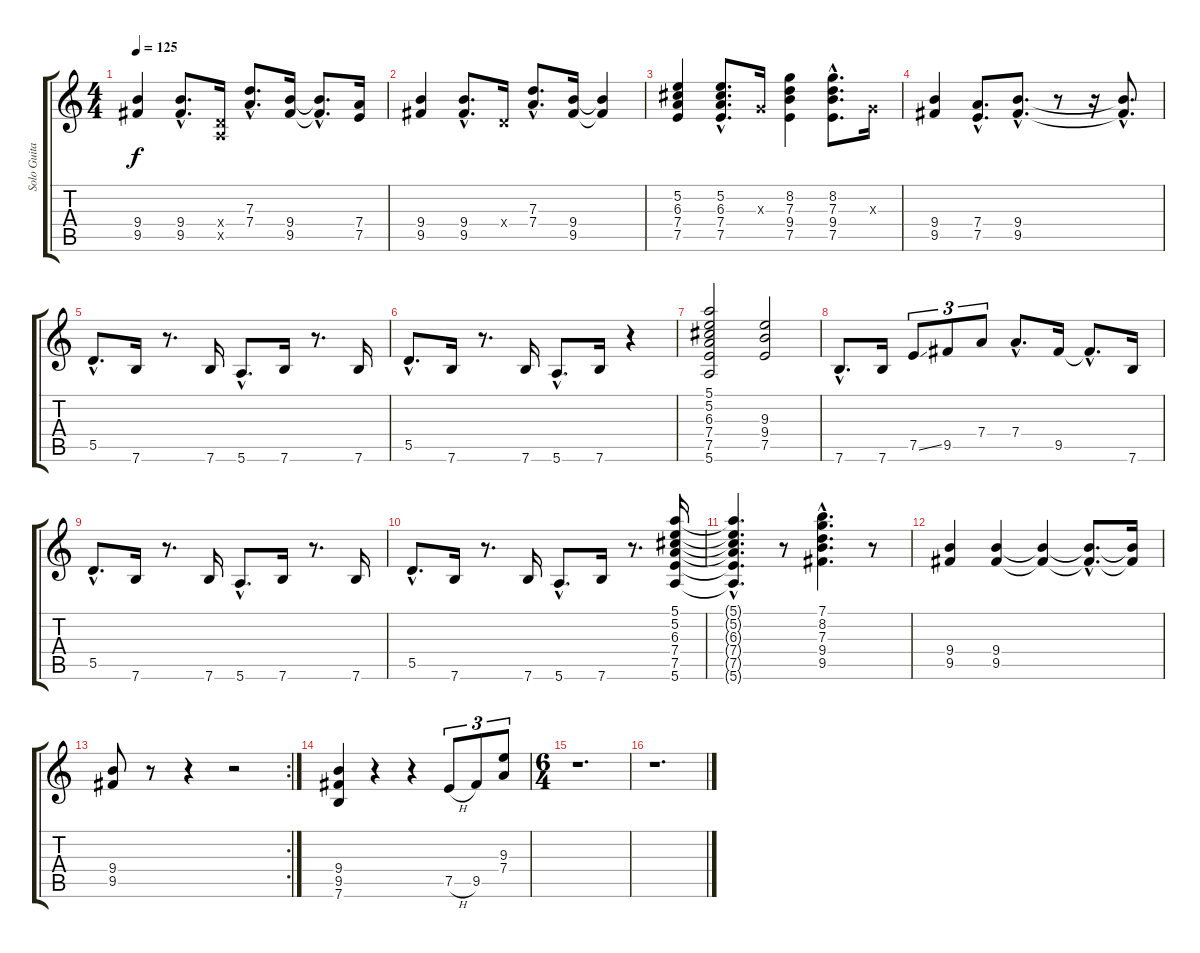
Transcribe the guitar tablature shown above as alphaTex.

\track ("Solo Guitar" "Solo Guita") {instrument overdrivenguitar}
\staff {score tabs}
\tuning (E4 B3 G3 D3 A2 E2) {hide}
\ts (4 4)
\tempo 125
\clef g2
\ks c
(9.4 9.5).4{dy f} (9.4{hac} 9.5{hac}).8{d} (0.4{x} 0.5{x}).16 (7.3{hac} 7.4{hac}).8{d} (9.4 9.5).16 (9.4{hac t} 9.5{hac t}).8{d} (7.4 7.5).16 |
(9.4 9.5).4 (9.4{hac} 9.5{hac}).8{d} 0.4{x}.16 (7.3{hac} 7.4{hac}).8{d} (9.4 9.5).16 (9.4{t} 9.5{t}).4 |
(5.2 6.3 7.4 7.5).4 (5.2{hac} 6.3{hac} 7.4{hac} 7.5{hac}).8{d} 0.3{x}.16 (8.2 7.3 9.4 7.5).4 (8.2{hac} 7.3{hac} 9.4{hac} 7.5{hac}).8{d} 0.3{x}.16 |
(9.4 9.5).4 (7.4{hac} 7.5{hac}).8{d} (9.4{hac} 9.5{hac}).8{d} r.8 r.16 (9.4{hac t} 9.5{hac t}).8{d} |
5.5{hac}.8{d} 7.6.16 r.8{d} 7.6.16 5.6{hac}.8{d} 7.6.16 r.8{d} 7.6.16 |
5.5{hac}.8{d} 7.6.16 r.8{d} 7.6.16 5.6{hac}.8{d} 7.6.16 r.4 |
(5.1 5.2 6.3 7.4 7.5 5.6).2 (9.3 9.4 7.5).2 |
7.6{hac}.8{d} 7.6.16 7.5{ss}.8{tu (3 2)} 9.5.8{tu (3 2)} 7.4.8{tu (3 2)} 7.4{hac}.8{d} 9.5.16 9.5{hac t}.8{d} 7.6.16 |
5.5{hac}.8{d} 7.6.16 r.8{d} 7.6.16 5.6{hac}.8{d} 7.6.16 r.8{d} 7.6.16 |
5.5{hac}.8{d} 7.6.16 r.8{d} 7.6.16 5.6{hac}.8{d} 7.6.16 r.8{d} (5.1 5.2 6.3 7.4 7.5 5.6).16 |
(5.1{hac t} 5.2{hac t} 6.3{hac t} 7.4{hac t} 7.5{hac t} 5.6{hac t}).4{d} r.8 (7.1{hac} 8.2{hac} 7.3{hac} 9.4{hac} 9.5{hac}).4{d} r.8 |
(9.4 9.5).4 (9.4 9.5).4 (9.4{t} 9.5{t}).4 (9.4{hac t} 9.5{hac t}).8{d} (9.4{t} 9.5{t}).16 |
\rc 2
(9.4 9.5).8 r.8 r.4 r.2 |
(9.4 9.5 7.6).4 r.4 r.4 7.5{h}.8{tu (3 2)} 9.5.8{tu (3 2)} (9.3 7.4).8{tu (3 2)} |
\ts (6 4)
r.1{d} |
r.1{d}
